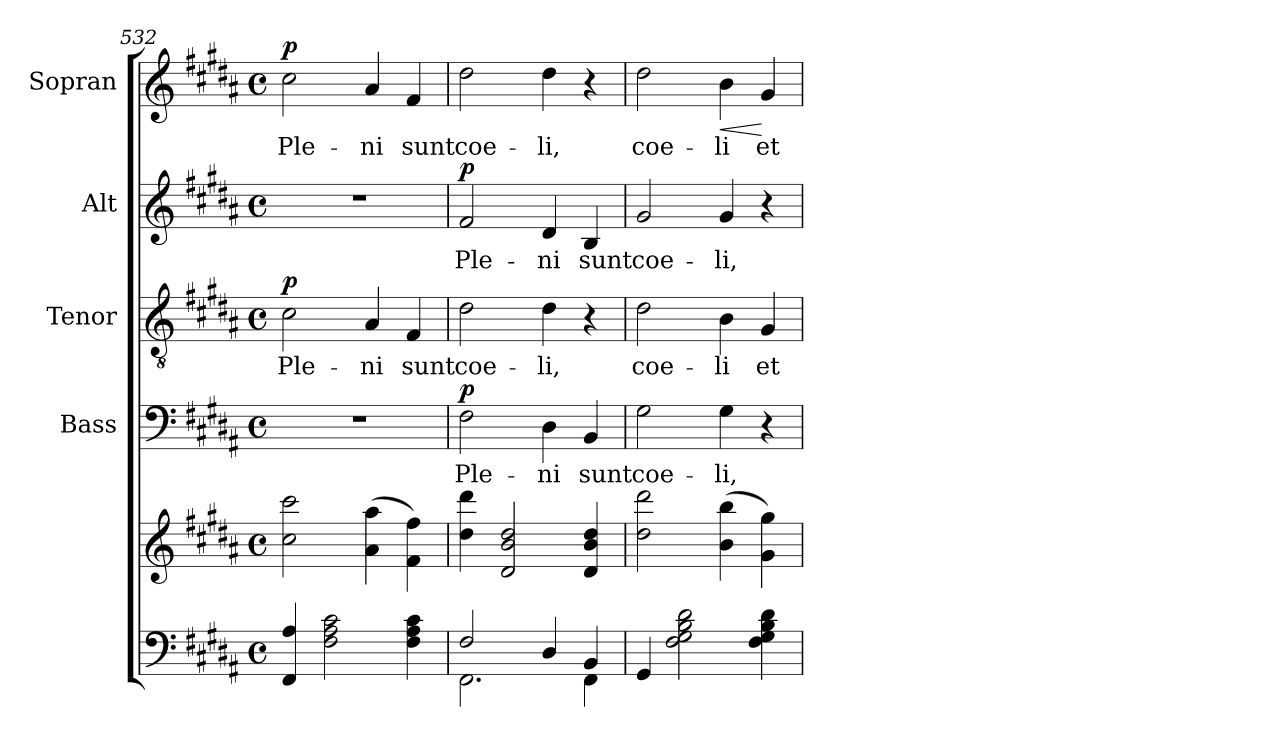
**kern	**kern	**kern	**text	**dynam	**kern	**text	**dynam	**kern	**text	**dynam	**kern	**text	**dynam
*part5	*part5	*part4	*part4	*part4	*part3	*part3	*part3	*part2	*part2	*part2	*part1	*part1	*part1
*staff6	*staff5	*staff4	*staff4	*staff4	*staff3	*staff3	*staff3	*staff2	*staff2	*staff2	*staff1	*staff1	*staff1
*	*	*I"Bass	*	*	*I"Tenor	*	*	*I"Alt	*	*	*I"Sopran	*	*
*	*	*I'B.	*	*	*I'T.	*	*	*I'A.	*	*	*I'S.	*	*
*clefF4	*clefG2	*clefF4	*	*	*clefGv2	*	*	*clefG2	*	*	*clefG2	*	*
*k[f#c#g#d#a#]	*k[f#c#g#d#a#]	*k[f#c#g#d#a#]	*	*	*k[f#c#g#d#a#]	*	*	*k[f#c#g#d#a#]	*	*	*k[f#c#g#d#a#]	*	*
*B:	*B:	*B:	*	*	*B:	*	*	*B:	*	*	*B:	*	*
*M4/4	*M4/4	*M4/4	*	*	*M4/4	*	*	*M4/4	*	*	*M4/4	*	*
*met(c)	*met(c)	*met(c)	*	*	*met(c)	*	*	*met(c)	*	*	*met(c)	*	*
=532	=532	=532	=532	=532	=532	=532	=532	=532	=532	=532	=532	=532	=532
!	!	!	!	!	!	!LO:LY:b	!LO:DY:a	!	!	!	!	!LO:LY:b	!LO:DY:a
4FF#/ 4A#/	2cc#\ 2ccc#\	1r	.	.	2c#\	Ple-	p	1r	.	.	2cc#\	Ple-	p
2F#\ 2A#\ 2c#\	.	.	.	.	.	.	.	.	.	.	.	.	.
!	!	!	!	!	!	!LO:LY:b	!	!	!	!	!	!LO:LY:b	!
.	(>4a#\ 4aa#\	.	.	.	4A#/	-ni	.	.	.	.	4a#/	-ni	.
!	!	!	!	!	!	!LO:LY:b	!	!	!	!	!	!LO:LY:b	!
4F#\ 4A#\ 4c#\	4f#\ 4ff#\)	.	.	.	4F#/	sunt	.	.	.	.	4f#/	sunt	.
=533	=533	=533	=533	=533	=533	=533	=533	=533	=533	=533	=533	=533	=533
*^	*	*	*	*	*	*	*	*	*	*	*	*	*
!	!	!	!	!LO:LY:b	!LO:DY:a	!	!LO:LY:b	!	!	!LO:LY:b	!LO:DY:a	!	!LO:LY:b	!
2F#/	2.FF#\	4dd#\ 4ddd#\	2F#\	Ple-	p	2d#\	coe-	.	2f#/	Ple-	p	2dd#\	coe-	.
.	.	2d#/ 2b/ 2dd#/	.	.	.	.	.	.	.	.	.	.	.	.
!	!	!	!	!LO:LY:b	!	!	!LO:LY:b	!	!	!LO:LY:b	!	!	!LO:LY:b	!
4D#/	.	.	4D#\	-ni	.	4d#\	-li,	.	4d#/	-ni	.	4dd#\	-li,	.
!	!	!	!	!LO:LY:b	!	!	!	!	!	!LO:LY:b	!	!	!	!
4BB/	4FF#\	4d#/ 4b/ 4dd#/	4BB/	sunt	.	4r	.	.	4B/	sunt	.	4r	.	.
=534	=534	=534	=534	=534	=534	=534	=534	=534	=534	=534	=534	=534	=534	=534
!	!	!	!	!LO:LY:b	!	!	!LO:LY:b	!	!	!LO:LY:b	!	!	!LO:LY:b	!
*v	*v	*	*	*	*	*	*	*	*	*	*	*	*	*
4GG#/	2dd#\ 2ddd#\	2G#\	coe-	.	2d#\	coe-	.	2g#/	coe-	.	2dd#\	coe-	.
2F#\ 2G#\ 2B\ 2d#\	.	.	.	.	.	.	.	.	.	.	.	.	.
!	!	!	!LO:LY:b	!	!	!LO:LY:b	!	!	!LO:LY:b	!	!	!LO:LY:b	!LO:HP:b
.	(>4b\ 4bb\	4G#\	-li,	.	4B\	-li	.	4g#/	-li,	.	4b\	-li	<
!	!	!	!	!	!	!LO:LY:b	!	!	!	!	!	!LO:LY:b	!
4F#\ 4G#\ 4B\ 4d#\	4g#\ 4gg#\)	4r	.	.	4G#/	et	.	4r	.	.	4g#/	et	[
=	=	=	=	=	=	=	=	=	=	=	=	=	=
*-	*-	*-	*-	*-	*-	*-	*-	*-	*-	*-	*-	*-	*-
